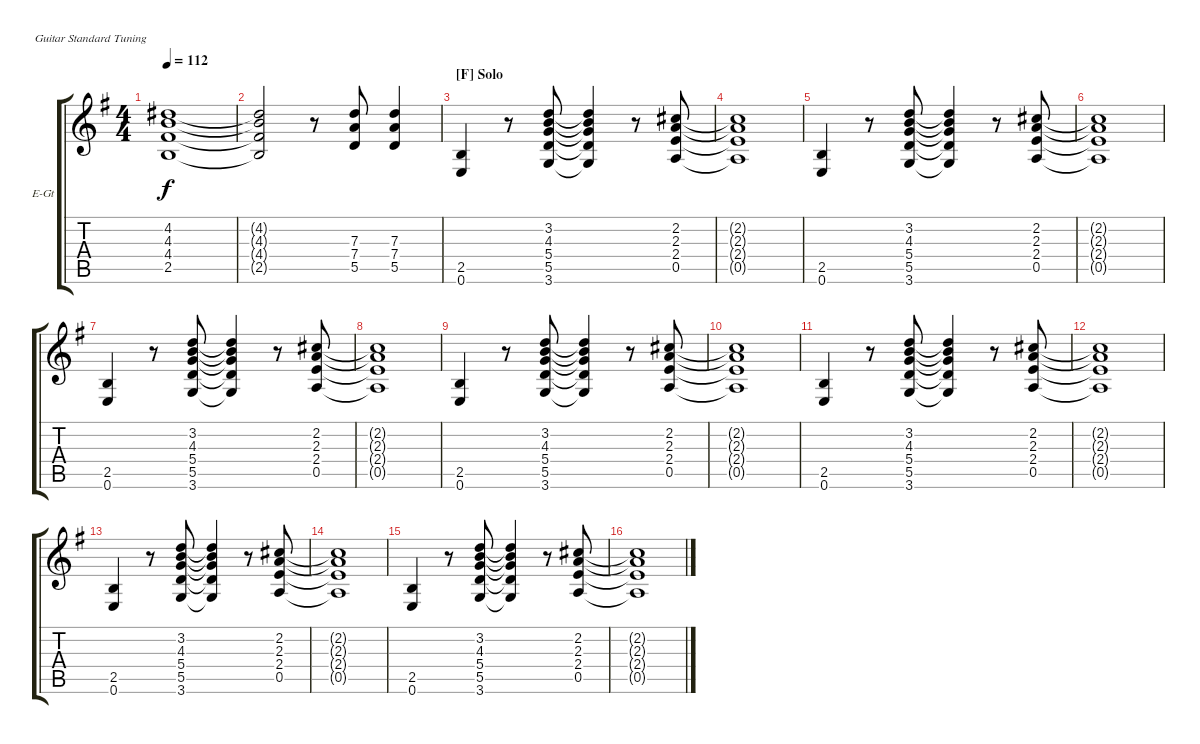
\defaultSystemsLayout 4
\bracketExtendMode groupsimilarinstruments
\firstSystemTrackNameOrientation horizontal
\otherSystemsTrackNameOrientation horizontal
\track ("Guitar 2" "E-Gt") {instrument distortionguitar}
\staff {score tabs}
\tuning (E4 B3 G3 D3 A2 E2)
\ts (4 4)
\tempo 112
\clef g2
\scale
1.05549
\ks g
(2.5 4.4 4.3 4.2).1{dy f} |
\scale
0.944515 (2.5{t} 4.4{t} 4.3{t} 4.2{t}).2 r.8 (5.5 7.4 7.3).8 (5.5 7.4 7.3).4 |
\section ("F" "Solo")
\scale
1.05549 (0.6 2.5).4 r.8 (3.6 5.5 5.4 4.3 3.2).8 (3.6{t} 5.5{t} 5.4{t} 4.3{t} 3.2{t}).4 r.8 (0.5 2.4 2.3 2.2).8 |
\scale
0.944515 (0.5{t} 2.4{t} 2.3{t} 2.2{t}).1 |
\scale
1.05549 (0.6 2.5).4 r.8 (3.6 5.5 5.4 4.3 3.2).8 (3.6{t} 5.5{t} 5.4{t} 4.3{t} 3.2{t}).4 r.8 (0.5 2.4 2.3 2.2).8 |
\scale
0.944515 (0.5{t} 2.4{t} 2.3{t} 2.2{t}).1 |
\scale
1.05549 (0.6 2.5).4 r.8 (3.6 5.5 5.4 4.3 3.2).8 (3.6{t} 5.5{t} 5.4{t} 4.3{t} 3.2{t}).4 r.8 (0.5 2.4 2.3 2.2).8 |
\scale
0.944515 (0.5{t} 2.4{t} 2.3{t} 2.2{t}).1 |
\scale
1.05549 (0.6 2.5).4 r.8 (3.6 5.5 5.4 4.3 3.2).8 (3.6{t} 5.5{t} 5.4{t} 4.3{t} 3.2{t}).4 r.8 (0.5 2.4 2.3 2.2).8 |
\scale
0.944515 (0.5{t} 2.4{t} 2.3{t} 2.2{t}).1 |
\scale
1.05549 (0.6 2.5).4 r.8 (3.6 5.5 5.4 4.3 3.2).8 (3.6{t} 5.5{t} 5.4{t} 4.3{t} 3.2{t}).4 r.8 (0.5 2.4 2.3 2.2).8 |
\scale
0.944515 (0.5{t} 2.4{t} 2.3{t} 2.2{t}).1 |
\scale
1.05549 (0.6 2.5).4 r.8 (3.6 5.5 5.4 4.3 3.2).8 (3.6{t} 5.5{t} 5.4{t} 4.3{t} 3.2{t}).4 r.8 (0.5 2.4 2.3 2.2).8 |
\scale
0.944515 (0.5{t} 2.4{t} 2.3{t} 2.2{t}).1 |
\scale
1.05549 (0.6 2.5).4 r.8 (3.6 5.5 5.4 4.3 3.2).8 (3.6{t} 5.5{t} 5.4{t} 4.3{t} 3.2{t}).4 r.8 (0.5 2.4 2.3 2.2).8 |
\scale
0.944515 (0.5{t} 2.4{t} 2.3{t} 2.2{t}).1
